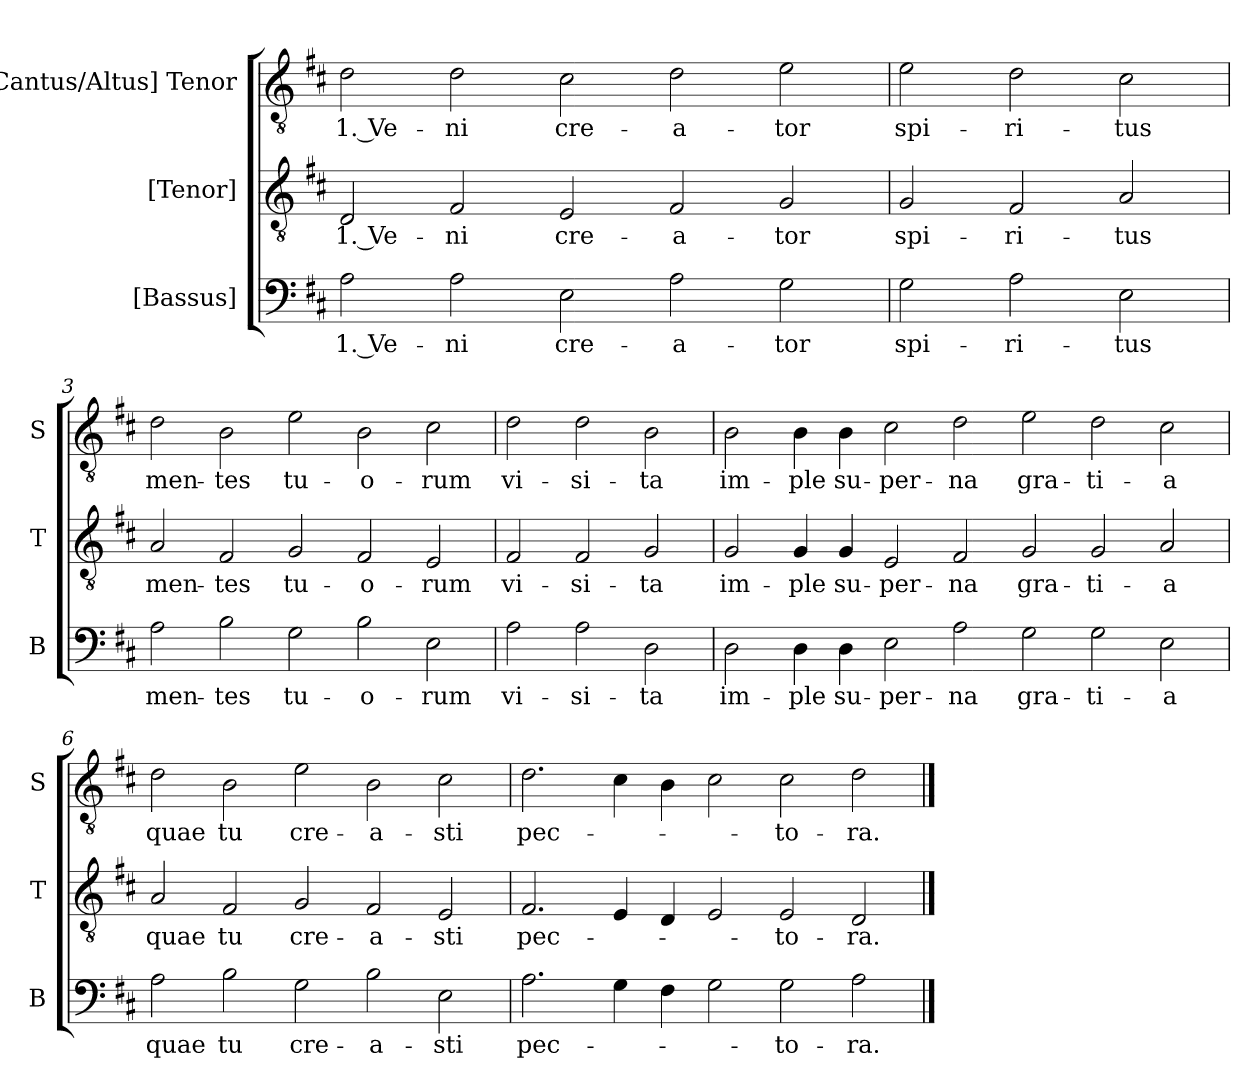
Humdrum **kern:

**kern	**text	**kern	**text	**kern	**text
*part3	*part3	*part2	*part2	*part1	*part1
*staff3	*staff3	*staff2	*staff2	*staff1	*staff1
*I"[Bassus]	*	*I"[Tenor]	*	*I"[Cantus/Altus] Tenor	*
*I'B	*	*I'T	*	*I'S	*
*clefF4	*	*clefGv2	*	*clefGv2	*
*k[f#c#]	*	*k[f#c#]	*	*k[f#c#]	*
*D:	*	*D:	*	*D:	*
=1	=1	=1	=1	=1	=1
!	!LO:LY:b	!	!LO:LY:b	!	!LO:LY:b
2A\	1. Ve-	2D/	1. Ve-	2d\	1. Ve-
!	!LO:LY:b	!	!LO:LY:b	!	!LO:LY:b
2A\	-ni	2F#/	-ni	2d\	-ni
!	!LO:LY:b	!	!LO:LY:b	!	!LO:LY:b
2E\	cre-	2E/	cre-	2c#\	cre-
!	!LO:LY:b	!	!LO:LY:b	!	!LO:LY:b
2A\	-a-	2F#/	-a-	2d\	-a-
!	!LO:LY:b	!	!LO:LY:b	!	!LO:LY:b
2G\	-tor	2G/	-tor	2e\	-tor
=2	=2	=2	=2	=2	=2
!	!LO:LY:b	!	!LO:LY:b	!	!LO:LY:b
2G\	spi-	2G/	spi-	2e\	spi-
!	!LO:LY:b	!	!LO:LY:b	!	!LO:LY:b
2A\	-ri-	2F#/	-ri-	2d\	-ri-
!	!LO:LY:b	!	!LO:LY:b	!	!LO:LY:b
2E\	-tus	2A/	-tus	2c#\	-tus
=3	=3	=3	=3	=3	=3
!	!LO:LY:b	!	!LO:LY:b	!	!LO:LY:b
2A\	men-	2A/	men-	2d\	men-
!	!LO:LY:b	!	!LO:LY:b	!	!LO:LY:b
2B\	-tes	2F#/	-tes	2B\	-tes
!	!LO:LY:b	!	!LO:LY:b	!	!LO:LY:b
2G\	tu-	2G/	tu-	2e\	tu-
!	!LO:LY:b	!	!LO:LY:b	!	!LO:LY:b
2B\	-o-	2F#/	-o-	2B\	-o-
!	!LO:LY:b	!	!LO:LY:b	!	!LO:LY:b
2E\	-rum	2E/	-rum	2c#\	-rum
!!LO:LB:g=z
=4	=4	=4	=4	=4	=4
!	!LO:LY:b	!	!LO:LY:b	!	!LO:LY:b
2A\	vi-	2F#/	vi-	2d\	vi-
!	!LO:LY:b	!	!LO:LY:b	!	!LO:LY:b
2A\	-si-	2F#/	-si-	2d\	-si-
!	!LO:LY:b	!	!LO:LY:b	!	!LO:LY:b
2D\	-ta	2G/	-ta	2B\	-ta
=5	=5	=5	=5	=5	=5
!	!LO:LY:b	!	!LO:LY:b	!	!LO:LY:b
2D\	im-	2G/	im-	2B\	im-
!	!LO:LY:b	!	!LO:LY:b	!	!LO:LY:b
4D\	-ple	4G/	-ple	4B\	-ple
!	!LO:LY:b	!	!LO:LY:b	!	!LO:LY:b
4D\	su-	4G/	su-	4B\	su-
!	!LO:LY:b	!	!LO:LY:b	!	!LO:LY:b
2E\	-per-	2E/	-per-	2c#\	-per-
!	!LO:LY:b	!	!LO:LY:b	!	!LO:LY:b
2A\	-na	2F#/	-na	2d\	-na
!	!LO:LY:b	!	!LO:LY:b	!	!LO:LY:b
2G\	gra-	2G/	gra-	2e\	gra-
!	!LO:LY:b	!	!LO:LY:b	!	!LO:LY:b
2G\	-ti-	2G/	-ti-	2d\	-ti-
!	!LO:LY:b	!	!LO:LY:b	!	!LO:LY:b
2E\	-a	2A/	-a	2c#\	-a
!!LO:LB:g=z
=6	=6	=6	=6	=6	=6
!	!LO:LY:b	!	!LO:LY:b	!	!LO:LY:b
2A\	quae	2A/	quae	2d\	quae
!	!LO:LY:b	!	!LO:LY:b	!	!LO:LY:b
2B\	tu	2F#/	tu	2B\	tu
!	!LO:LY:b	!	!LO:LY:b	!	!LO:LY:b
2G\	cre-	2G/	cre-	2e\	cre-
!	!LO:LY:b	!	!LO:LY:b	!	!LO:LY:b
2B\	-a-	2F#/	-a-	2B\	-a-
!	!LO:LY:b	!	!LO:LY:b	!	!LO:LY:b
2E\	-sti	2E/	-sti	2c#\	-sti
=7	=7	=7	=7	=7	=7
!	!LO:LY:b	!	!LO:LY:b	!	!LO:LY:b
2.A\	pec-	2.F#/	pec-	2.d\	pec-
4G\	.	4E/	.	4c#\	.
4F#\	.	4D/	.	4B\	.
2G\	.	2E/	.	2c#\	.
!	!LO:LY:b	!	!LO:LY:b	!	!LO:LY:b
2G\	-to-	2E/	-to-	2c#\	-to-
!	!LO:LY:b	!	!LO:LY:b	!	!LO:LY:b
2A\	-ra.	2D/	-ra.	2d\	-ra.
==	==	==	==	==	==
*-	*-	*-	*-	*-	*-
